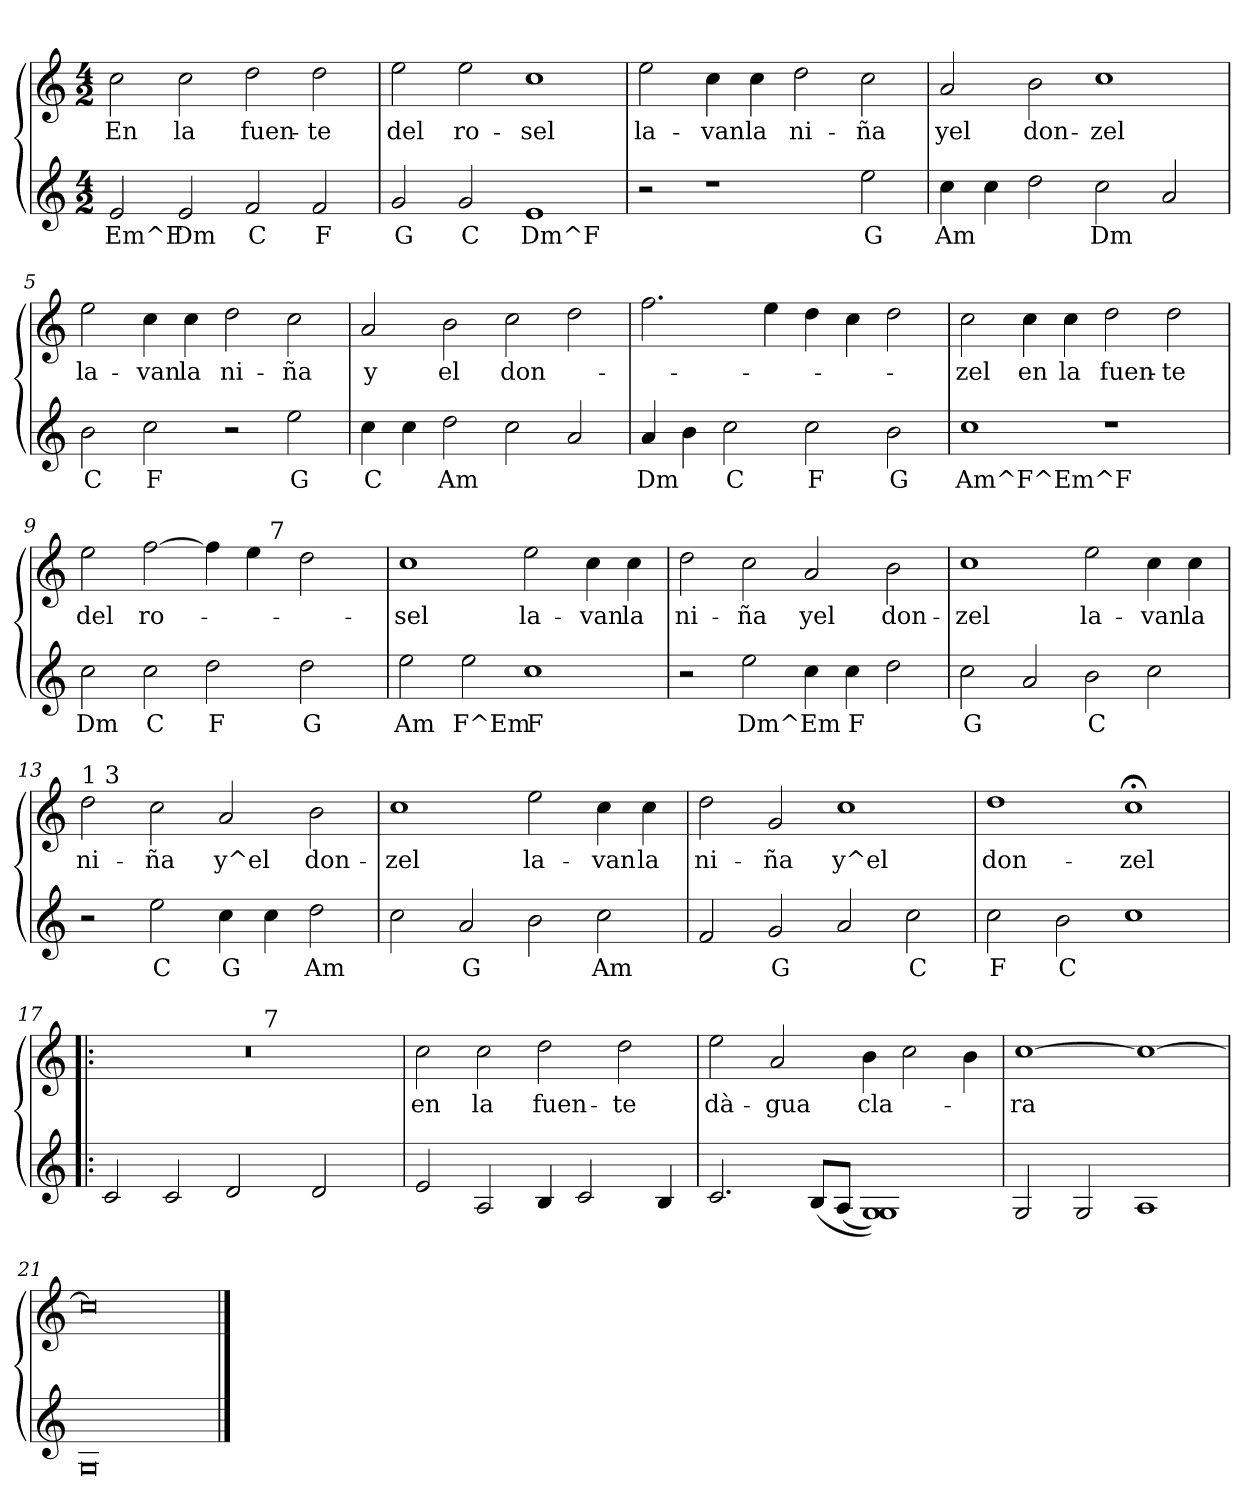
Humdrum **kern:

**kern	**text	**kern	**text
*part2	*part2	*part1	*part1
*staff2	*staff2	*staff1	*staff1
*clefG2	*	*clefG2	*
*k[]	*	*k[]	*
*C:	*	*C:	*
*M4/2	*	*M4/2	*
=1	=1	=1	=1
!	!LO:LY:b:rj	!	!LO:LY:b
2e/	Em^F	2cc\	En
!	!LO:LY:b:rj	!	!LO:LY:b
2e/	Dm	2cc\	la
!	!LO:LY:b:rj	!	!LO:LY:b
2f/	C	2dd\	fuen-
!	!LO:LY:b:rj	!	!LO:LY:b
2f/	F	2dd\	-te
=2	=2	=2	=2
!	!LO:LY:b:rj	!	!LO:LY:b
2g/	G	2ee\	del
!	!LO:LY:b:rj	!	!LO:LY:b
2g/	C	2ee\	ro-
!	!LO:LY:b:rj	!	!LO:LY:b
1e	Dm^F	1cc	-sel
=3	=3	=3	=3
!	!	!	!LO:LY:b
2r	.	2ee\	la-
!	!	!	!LO:LY:b
1r	.	4cc\	-van
!	!	!	!LO:LY:b
.	.	4cc\	la
!	!	!	!LO:LY:b
.	.	2dd\	ni-
!	!LO:LY:b:rj	!	!LO:LY:b
2ee\	G	2cc\	-ña
=4	=4	=4	=4
!	!LO:LY:b:rj	!	!LO:LY:b
4cc\	Am	2a/	yel
4cc\	.	.	.
!	!	!	!LO:LY:b
2dd\	.	2b\	don-
!	!LO:LY:b:rj	!	!LO:LY:b
2cc\	Dm	1cc	-zel
2a/	.	.	.
!!LO:LB:g=z
=5	=5	=5	=5
!	!LO:LY:b:rj	!	!LO:LY:b
2b\	C	2ee\	la-
!	!LO:LY:b:rj	!	!LO:LY:b
2cc\	F	4cc\	-van
!	!	!	!LO:LY:b
.	.	4cc\	la
!	!	!	!LO:LY:b
2r	.	2dd\	ni-
!	!LO:LY:b:rj	!	!LO:LY:b
2ee\	G	2cc\	-ña
=6	=6	=6	=6
!	!LO:LY:b:rj	!	!LO:LY:b
4cc\	C	2a/	y
4cc\	.	.	.
!	!LO:LY:b:rj	!	!LO:LY:b
2dd\	Am	2b\	el
!	!	!	!LO:LY:b
2cc\	.	2cc\	don-
2a/	.	2dd\	.
=7	=7	=7	=7
!	!LO:LY:b:rj	!	!
4a/	Dm	2.ff\	.
4b\	.	.	.
!	!LO:LY:b:rj	!	!
2cc\	C	.	.
.	.	4ee\	.
!	!LO:LY:b:rj	!	!
2cc\	F	4dd\	.
.	.	4cc\	.
!	!LO:LY:b:rj	!	!
2b\	G	2dd\	.
=8	=8	=8	=8
!	!LO:LY:b:rj	!	!LO:LY:b
1cc	Am^F^Em^F	2cc\	-zel
!	!	!	!LO:LY:b
.	.	4cc\	en
!	!	!	!LO:LY:b
.	.	4cc\	la
!	!	!	!LO:LY:b
1r	.	2dd\	fuen-
!	!	!	!LO:LY:b
.	.	2dd\	-te
!!LO:LB:g=z
=9	=9	=9	=9
!	!LO:LY:b:rj	!	!LO:LY:b
*	*	*^	*
2cc\	Dm	2ee\	1ryy	del
!	!LO:LY:b:rj	!	!	!LO:LY:b
2cc\	C	[>2ff\	.	ro-
!	!LO:LY:b:rj	!	!	!
2dd\	F	4ff\]	4ryy	.
.	.	4ee\	16.ryy	.
!	!	!	!LO:TX:a:t=7	!
.	.	.	2ryy	.
!	!LO:LY:b:rj	!	!	!
2dd\	G	2dd\	.	.
.	.	.	8ryy	.
.	.	.	32ryy	.
=10	=10	=10	=10	=10
!	!LO:LY:b:rj	!	!	!LO:LY:b
*	*	*v	*v	*
2ee\	Am	1cc	-sel
!	!LO:LY:b:rj	!	!
2ee\	F^Em	.	.
!	!LO:LY:b:rj	!	!LO:LY:b
1cc	F	2ee\	la-
!	!	!	!LO:LY:b
.	.	4cc\	-van
!	!	!	!LO:LY:b
.	.	4cc\	la
=11	=11	=11	=11
!	!	!	!LO:LY:b
2r	.	2dd\	ni-
!	!LO:LY:b:rj	!	!LO:LY:b
2ee\	Dm^Em	2cc\	-ña
!	!	!	!LO:LY:b
4cc\	.	2a/	yel
!	!LO:LY:b:rj	!	!
4cc\	F	.	.
!	!	!	!LO:LY:b
2dd\	.	2b\	don-
=12	=12	=12	=12
!	!LO:LY:b:rj	!	!LO:LY:b
2cc\	G	1cc	-zel
2a/	.	.	.
!	!LO:LY:b:rj	!	!LO:LY:b
2b\	C	2ee\	la-
!	!	!	!LO:LY:b
2cc\	.	4cc\	-van
!	!	!	!LO:LY:b
.	.	4cc\	la
!!LO:LB:g=z
=13	=13	=13	=13
!	!	!LO:TX:a:t=1 3	!
!	!	!	!LO:LY:b
2r	.	2dd\	ni-
!	!LO:LY:b:rj	!	!LO:LY:b
2ee\	C	2cc\	-ña
!	!LO:LY:b:rj	!	!LO:LY:b
4cc\	G	2a/	y^el
4cc\	.	.	.
!	!LO:LY:b:rj	!	!LO:LY:b
2dd\	Am	2b\	don-
=14	=14	=14	=14
!	!	!	!LO:LY:b
2cc\	.	1cc	-zel
!	!LO:LY:b:rj	!	!
2a/	G	.	.
!	!	!	!LO:LY:b
2b\	.	2ee\	la-
!	!LO:LY:b:rj	!	!LO:LY:b
2cc\	Am	4cc\	-van
!	!	!	!LO:LY:b
.	.	4cc\	la
=15	=15	=15	=15
!	!	!	!LO:LY:b
2f/	.	2dd\	ni-
!	!LO:LY:b:rj	!	!LO:LY:b
2g/	G	2g/	-ña
!	!	!	!LO:LY:b
2a/	.	1cc	y^el
!	!LO:LY:b:rj	!	!
2cc\	C	.	.
=16	=16	=16	=16
!	!LO:LY:b:rj	!	!LO:LY:b
2cc\	F	1dd	don-
!	!LO:LY:b:rj	!	!
2b\	C	.	.
!	!	!	!LO:LY:b
1cc	.	1cc;	-zel
!!LO:PB:g=z
=17!|:	=17!|:	=17!|:	=17!|:
!	!	!LO:TX:a:t=1 7	!
*	*	*^	*
2c/	.	0r	1ryy	.
2c/	.	.	.	.
2d/	.	.	8ryy	.
.	.	.	32ryy	.
!	!	!	!LO:TX:a:t=7	!
.	.	.	2ryy	.
2d/	.	.	.	.
.	.	.	4ryy	.
.	.	.	16.ryy	.
=18	=18	=18	=18	=18
!	!	!	!	!LO:LY:b
*	*	*v	*v	*
2e/	.	2cc\	en
!	!	!	!LO:LY:b
2A/	.	2cc\	la
!	!	!	!LO:LY:b
4B/	.	2dd\	fuen-
2c/	.	.	.
!	!	!	!LO:LY:b
.	.	2dd\	-te
4B/	.	.	.
=19	=19	=19	=19
!	!	!	!LO:LY:b
2.c/	.	2ee\	dà-
!	!	!	!LO:LY:b
.	.	2a/	-gua
(>8B/L	.	.	.
(>8A/J	.	.	.
!	!	!	!LO:LY:b
1G 1G))	.	4b\	cla-
.	.	2cc\	.
.	.	4b\	.
=20	=20	=20	=20
!	!	!	!LO:LY:b
2G/	.	[>1cc	-ra
2G/	.	.	.
1A	.	1cc_	.
=21	=21	=21	=21
0G	.	0cc]	.
==	==	==	==
*-	*-	*-	*-
